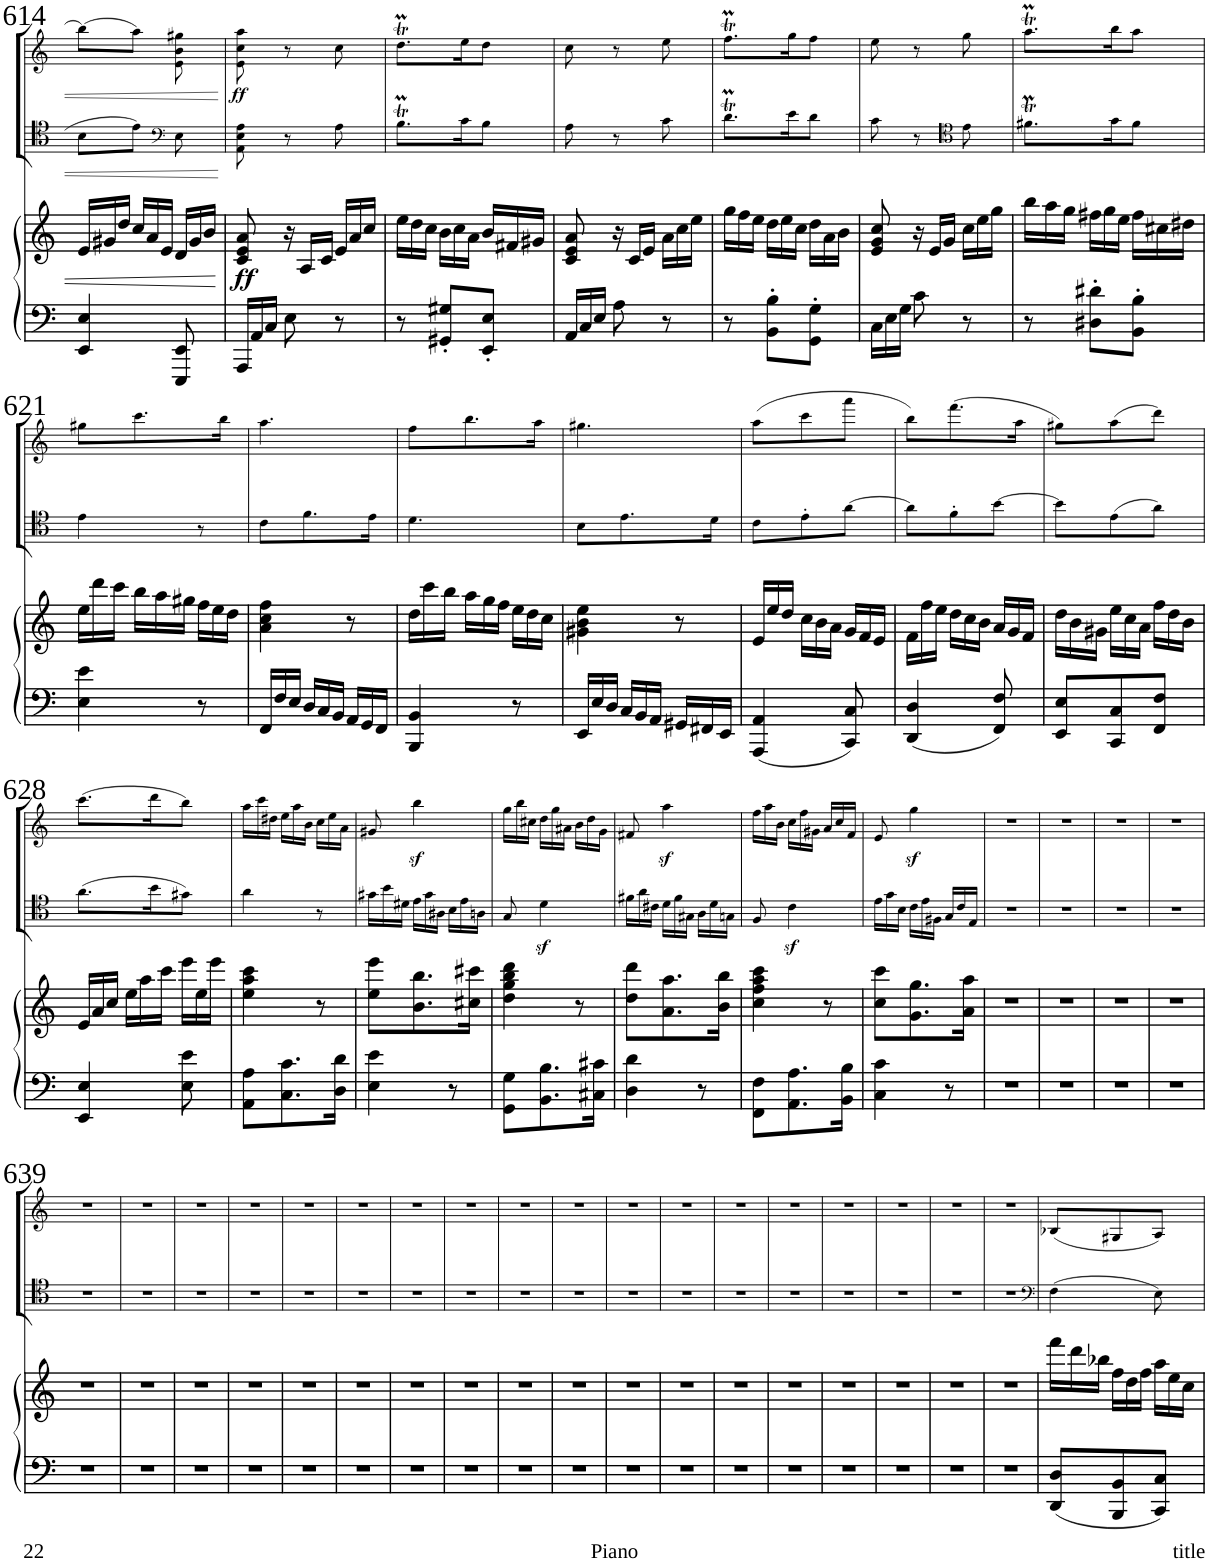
**kern	**kern	**dynam	**kern	**kern	**dynam
*part3	*part3	*part3	*part2	*part1	*part1
*staff4	*staff3	*staff3/4	*staff2	*staff1	*staff1
*I"Piano	*	*	*I"Cello	*I"Violin	*
*I'Pno	*	*	*	*I'Vln	*
!!LO:PB:g=z
*clefF4	*clefG2	*	*clefC4	*clefG2	*
*k[]	*k[]	*	*k[]	*k[]	*
*M3/8	*M3/8	*	*M3/8	*M3/8	*
*	*Xbrackettup	*	*	*	*
=614	=614	=614	=614	=614	=614
4EE/ 4E/	24e/LL	.	8B\L	(8bb\L]	.
.	24g#X/	.	.	.	.
.	24dd/JJ	.	.	.	.
.	24cc/LL	.	8e\J	8aa\J)	.
.	24a/	.	.	.	.
.	24e/JJ	.	.	.	.
*	*	*	*clefF4	*	*
8EEE/ 8EE/	24d/LL	.	8E'~\	8e\'~ 8b\'~ 8gg#X\'~	.
.	24g#/	.	.	.	.
.	24b/JJ	.	.	.	.
=615	=615	=615	=615	=615	=615
*Xbrackettup	*	*	*	*	*
!	!	!LO:DY:b	!	!	!LO:DY:b
24AAA/LL	8c/ 8e/ 8a/	ff	8AA\'~ 8E\'~ 8A\'~	8e\'~ 8cc\'~ 8aa\'~	ff
24AA/	.	.	.	.	.
24C/JJ	.	.	.	.	.
*	*brackettup	*	*	*	*
8E\	24r	.	8r	8r	.
.	24A/LL	.	.	.	.
.	24c/JJ	.	.	.	.
*	*Xbrackettup	*	*	*	*
8r	24e/LL	.	8A'~\	8cc'~\	.
.	24a/	.	.	.	.
.	24cc/JJ	.	.	.	.
=616	=616	=616	=616	=616	=616
8r	24ee\LL	.	8.Btm\L	8.ddTM\L	.
.	24dd\	.	.	.	.
.	24cc\JJ	.	.	.	.
8GG#X/' 8G#X/'L	24b\LL	.	.	.	.
.	24cc\	.	.	.	.
.	.	.	16c\K	16ee\K	.
.	24a\JJ	.	.	.	.
8EE/' 8E/'J	24b/LL	.	8B'~\J	8dd'~\J	.
.	24f#X/	.	.	.	.
.	24g#X/JJ	.	.	.	.
=617	=617	=617	=617	=617	=617
24AA/LL	8c/ 8e/ 8a/	.	8A\	8cc\	.
24C/	.	.	.	.	.
24E/JJ	.	.	.	.	.
*	*brackettup	*	*	*	*
8A\	24r	.	8r	8r	.
.	24c/LL	.	.	.	.
.	24e/JJ	.	.	.	.
*	*Xbrackettup	*	*	*	*
8r	24a\LL	.	8c'~\	8ee'~\	.
.	24cc\	.	.	.	.
.	24ee\JJ	.	.	.	.
=618	=618	=618	=618	=618	=618
8r	24gg\LL	.	8.dTM\L	8.ffTM\L	.
.	24ff\	.	.	.	.
.	24ee\JJ	.	.	.	.
8BB\' 8B\'L	24dd\LL	.	.	.	.
.	24ee\	.	.	.	.
.	.	.	16e\K	16gg\K	.
.	24cc\JJ	.	.	.	.
8GG\' 8G\'J	24dd\LL	.	8d'~\J	8ff'~\J	.
.	24a\	.	.	.	.
.	24b\JJ	.	.	.	.
=619	=619	=619	=619	=619	=619
24C\LL	8e/ 8g/ 8cc/	.	8c\	8ee\	.
24E\	.	.	.	.	.
24G\JJ	.	.	.	.	.
*	*brackettup	*	*	*	*
8c\	24r	.	8r	8r	.
.	24e/LL	.	.	.	.
.	24g/JJ	.	.	.	.
*	*	*	*clefC4	*	*
*	*Xbrackettup	*	*	*	*
8r	24cc\LL	.	8e'~\	8gg'~\	.
.	24ee\	.	.	.	.
.	24gg\JJ	.	.	.	.
=620	=620	=620	=620	=620	=620
8r	24bb\LL	.	8.f#Xtm\L	8.aaTM\L	.
.	24aa\	.	.	.	.
.	24gg\JJ	.	.	.	.
8D#X\' 8d#X\'L	24ff#X\LL	.	.	.	.
.	24gg\	.	.	.	.
.	.	.	16g\K	16bb\K	.
.	24ee\JJ	.	.	.	.
8BB\' 8B\'J	24ff#\LL	.	8f#'~\J	8aa'~\J	.
.	24cc#X\	.	.	.	.
.	24dd#X\JJ	.	.	.	.
!!LO:LB:g=z
=621	=621	=621	=621	=621	=621
4E\ 4e\	24ee\LL	.	4e\	8gg#X\L	.
.	24ddd\	.	.	.	.
.	24ccc\JJ	.	.	.	.
.	24bb\LL	.	.	8.ccc\	.
.	24aa\	.	.	.	.
.	24gg#X\JJ	.	.	.	.
8r	24ff\LL	.	8r	.	.
.	24ee\	.	.	.	.
.	.	.	.	16bb\Jk	.
.	24dd\JJ	.	.	.	.
=622	=622	=622	=622	=622	=622
24FF/LL	4a\ 4cc\ 4ff\	.	8c\L	4.aa\	.
24F/	.	.	.	.	.
24E/JJ	.	.	.	.	.
24D/LL	.	.	8.f\	.	.
24C/	.	.	.	.	.
24BB/JJ	.	.	.	.	.
24AA/LL	8r	.	.	.	.
24GG/	.	.	.	.	.
.	.	.	16e\Jk	.	.
24FF/JJ	.	.	.	.	.
=623	=623	=623	=623	=623	=623
4BBB/ 4BB/	24dd\LL	.	4.d\	8ff\L	.
.	24ccc\	.	.	.	.
.	24bb\JJ	.	.	.	.
.	24aa\LL	.	.	8.bb\	.
.	24gg\	.	.	.	.
.	24ff\JJ	.	.	.	.
8r	24ee\LL	.	.	.	.
.	24dd\	.	.	.	.
.	.	.	.	16aa\Jk	.
.	24cc\JJ	.	.	.	.
=624	=624	=624	=624	=624	=624
24EE/LL	4g#X\ 4b\ 4ee\	.	8B\L	4.gg#X\	.
24E/	.	.	.	.	.
24D/JJ	.	.	.	.	.
24C/LL	.	.	8.e\	.	.
24BB/	.	.	.	.	.
24AA/JJ	.	.	.	.	.
24GG#X/LL	8r	.	.	.	.
24FF#X/	.	.	.	.	.
.	.	.	16d\Jk	.	.
24EE/JJ	.	.	.	.	.
=625	=625	=625	=625	=625	=625
4AAA/ 4AA/	24e/LL	.	8c\L	(8aa\L	.
.	24ee/	.	.	.	.
.	24dd/JJ	.	.	.	.
.	24cc\LL	.	8e'\	8ccc\	.
.	24b\	.	.	.	.
.	24a\JJ	.	.	.	.
8CC/ 8C/	24g/LL	.	[8a\J	8aaa\J	.
.	24f/	.	.	.	.
.	24e/JJ	.	.	.	.
=626	=626	=626	=626	=626	=626
4DD/ 4D/	24f\LL	.	8a\L]	8bb'\L)	.
.	24ff\	.	.	.	.
.	24ee\JJ	.	.	.	.
.	24dd\LL	.	8f'\	(8.fff\	.
.	24cc\	.	.	.	.
.	24b\JJ	.	.	.	.
8FF/ 8F/	24a/LL	.	[8b\J	.	.
.	24g/	.	.	.	.
.	.	.	.	16aa\Jk	.
.	24f/JJ	.	.	.	.
=627	=627	=627	=627	=627	=627
8EE/ 8E/L	24dd\LL	.	8b\L]	8gg#X\L)	.
.	24b\	.	.	.	.
.	24g#X\JJ	.	.	.	.
8CC/ 8C/	24ee\LL	.	(8e\	(8aa\	.
.	24cc\	.	.	.	.
.	24a\JJ	.	.	.	.
8FF/ 8F/J	24ff\LL	.	8a\J)	8ddd\J)	.
.	24dd\	.	.	.	.
.	24b\JJ	.	.	.	.
!!LO:LB:g=z
=628	=628	=628	=628	=628	=628
4EE/ 4E/	24e/LL	.	(8.a\L	(8.ccc\L	.
.	24a/	.	.	.	.
.	24cc/JJ	.	.	.	.
.	24ee\LL	.	.	.	.
.	24aa\	.	.	.	.
.	.	.	16b\K	16ddd\K	.
.	24ccc\JJ	.	.	.	.
8E\ 8e\	24eee\LL	.	8g#X\J)	8bb\J)	.
.	24ee\	.	.	.	.
.	24eee\JJ	.	.	.	.
=629	=629	=629	=629	=629	=629
*	*	*	*	*Xbrackettup	*
8AA\ 8A\L	4ee\ 4aa\ 4ccc\	.	4a\	24aa\LL	.
.	.	.	.	24ccc\	.
.	.	.	.	24dd#X\JJ	.
8.C\ 8.c\	.	.	.	24ee\LL	.
.	.	.	.	24aa\	.
.	.	.	.	24b\JJ	.
.	8r	.	8r	24cc\LL	.
.	.	.	.	24ee\	.
16D\ 16d\Jk	.	.	.	.	.
.	.	.	.	24a\JJ	.
=630	=630	=630	=630	=630	=630
*	*	*	*Xbrackettup	*	*
4E\ 4e\	8ee\ 8eee\L	.	24g#X\LL	8g#X'~/	.
.	.	.	24b\	.	.
.	.	.	24d#X\JJ	.	.
.	8.b\ 8.bb\	.	24e\LL	4bbz<\	.
.	.	.	24g#\	.	.
.	.	.	24A#X\JJ	.	.
8r	.	.	24B\LL	.	.
.	.	.	24e\	.	.
.	16cc#X\ 16ccc#X\Jk	.	.	.	.
.	.	.	24An\JJ	.	.
=631	=631	=631	=631	=631	=631
8GG\ 8G\L	4dd\ 4gg\ 4bb\ 4ddd\	.	8G'~/	24gg\LL	.
.	.	.	.	24bb\	.
.	.	.	.	24cc#X\JJ	.
8.BB\ 8.B\	.	.	4dz<\	24dd\LL	.
.	.	.	.	24gg\	.
.	.	.	.	24a#X\JJ	.
.	8r	.	.	24b\LL	.
.	.	.	.	24dd\	.
16C#X\ 16c#X\Jk	.	.	.	.	.
.	.	.	.	24g\JJ	.
=632	=632	=632	=632	=632	=632
4D\ 4d\	8dd\ 8ddd\L	.	24f#X\LL	8f#X'~/	.
.	.	.	24a\	.	.
.	.	.	24c#X\JJ	.	.
.	8.a\ 8.aa\	.	24d\LL	4aaz<\	.
.	.	.	24f#\	.	.
.	.	.	24G#X\JJ	.	.
8r	.	.	24A\LL	.	.
.	.	.	24d\	.	.
.	16b\ 16bb\Jk	.	.	.	.
.	.	.	24Gn\JJ	.	.
=633	=633	=633	=633	=633	=633
8FF\ 8F\L	4cc\ 4ff\ 4aa\ 4ccc\	.	8F'~/	24ff\LL	.
.	.	.	.	24aa\	.
.	.	.	.	24b\JJ	.
8.AA\ 8.A\	.	.	4cz<\	24cc\LL	.
.	.	.	.	24ff\	.
.	.	.	.	24g#X\JJ	.
.	8r	.	.	24a/LL	.
.	.	.	.	24cc/	.
16BB\ 16B\Jk	.	.	.	.	.
.	.	.	.	24f/JJ	.
=634	=634	=634	=634	=634	=634
4C\ 4c\	8cc\ 8ccc\L	.	24e\LL	8e'~/	.
.	.	.	24g\	.	.
.	.	.	24B\JJ	.	.
.	8.g\ 8.gg\	.	24c\LL	4ggz<\	.
.	.	.	24e\	.	.
.	.	.	24F#X\JJ	.	.
8r	.	.	24G/LL	.	.
.	.	.	24c/	.	.
.	16a\ 16aa\Jk	.	.	.	.
.	.	.	24E/JJ	.	.
=635	=635	=635	=635	=635	=635
4.r	4.r	.	4.r	4.r	.
=636	=636	=636	=636	=636	=636
4.r	4.r	.	4.r	4.r	.
=637	=637	=637	=637	=637	=637
4.r	4.r	.	4.r	4.r	.
=638	=638	=638	=638	=638	=638
4.r	4.r	.	4.r	4.r	.
!!LO:LB:g=z
=639	=639	=639	=639	=639	=639
4.r	4.r	.	4.r	4.r	.
=640	=640	=640	=640	=640	=640
4.r	4.r	.	4.r	4.r	.
=641	=641	=641	=641	=641	=641
4.r	4.r	.	4.r	4.r	.
=642	=642	=642	=642	=642	=642
4.r	4.r	.	4.r	4.r	.
=643	=643	=643	=643	=643	=643
4.r	4.r	.	4.r	4.r	.
=644	=644	=644	=644	=644	=644
4.r	4.r	.	4.r	4.r	.
=645	=645	=645	=645	=645	=645
4.r	4.r	.	4.r	4.r	.
=646	=646	=646	=646	=646	=646
4.r	4.r	.	4.r	4.r	.
=647	=647	=647	=647	=647	=647
4.r	4.r	.	4.r	4.r	.
=648	=648	=648	=648	=648	=648
4.r	4.r	.	4.r	4.r	.
=649	=649	=649	=649	=649	=649
4.r	4.r	.	4.r	4.r	.
=650	=650	=650	=650	=650	=650
4.r	4.r	.	4.r	4.r	.
=651	=651	=651	=651	=651	=651
4.r	4.r	.	4.r	4.r	.
=652	=652	=652	=652	=652	=652
4.r	4.r	.	4.r	4.r	.
=653	=653	=653	=653	=653	=653
4.r	4.r	.	4.r	4.r	.
=654	=654	=654	=654	=654	=654
4.r	4.r	.	4.r	4.r	.
=655	=655	=655	=655	=655	=655
4.r	4.r	.	4.r	4.r	.
=656	=656	=656	=656	=656	=656
4.r	4.r	.	4.r	4.r	.
=657	=657	=657	=657	=657	=657
*	*	*	*clefF4	*	*
8DD/ 8D/L	24fff\LL	.	(4F\	(8B-X/L	.
.	24ddd\	.	.	.	.
.	24bb-X\JJ	.	.	.	.
8BBB/ 8BB/	24ff\LL	.	.	8G#X/	.
.	24dd\	.	.	.	.
.	24ff\JJ	.	.	.	.
8CC/ 8C/J	24aa\LL	.	8E\)	8A/J)	.
.	24ee\	.	.	.	.
.	24cc\JJ	.	.	.	.
=	=	=	=	=	=
*-	*-	*-	*-	*-	*-
